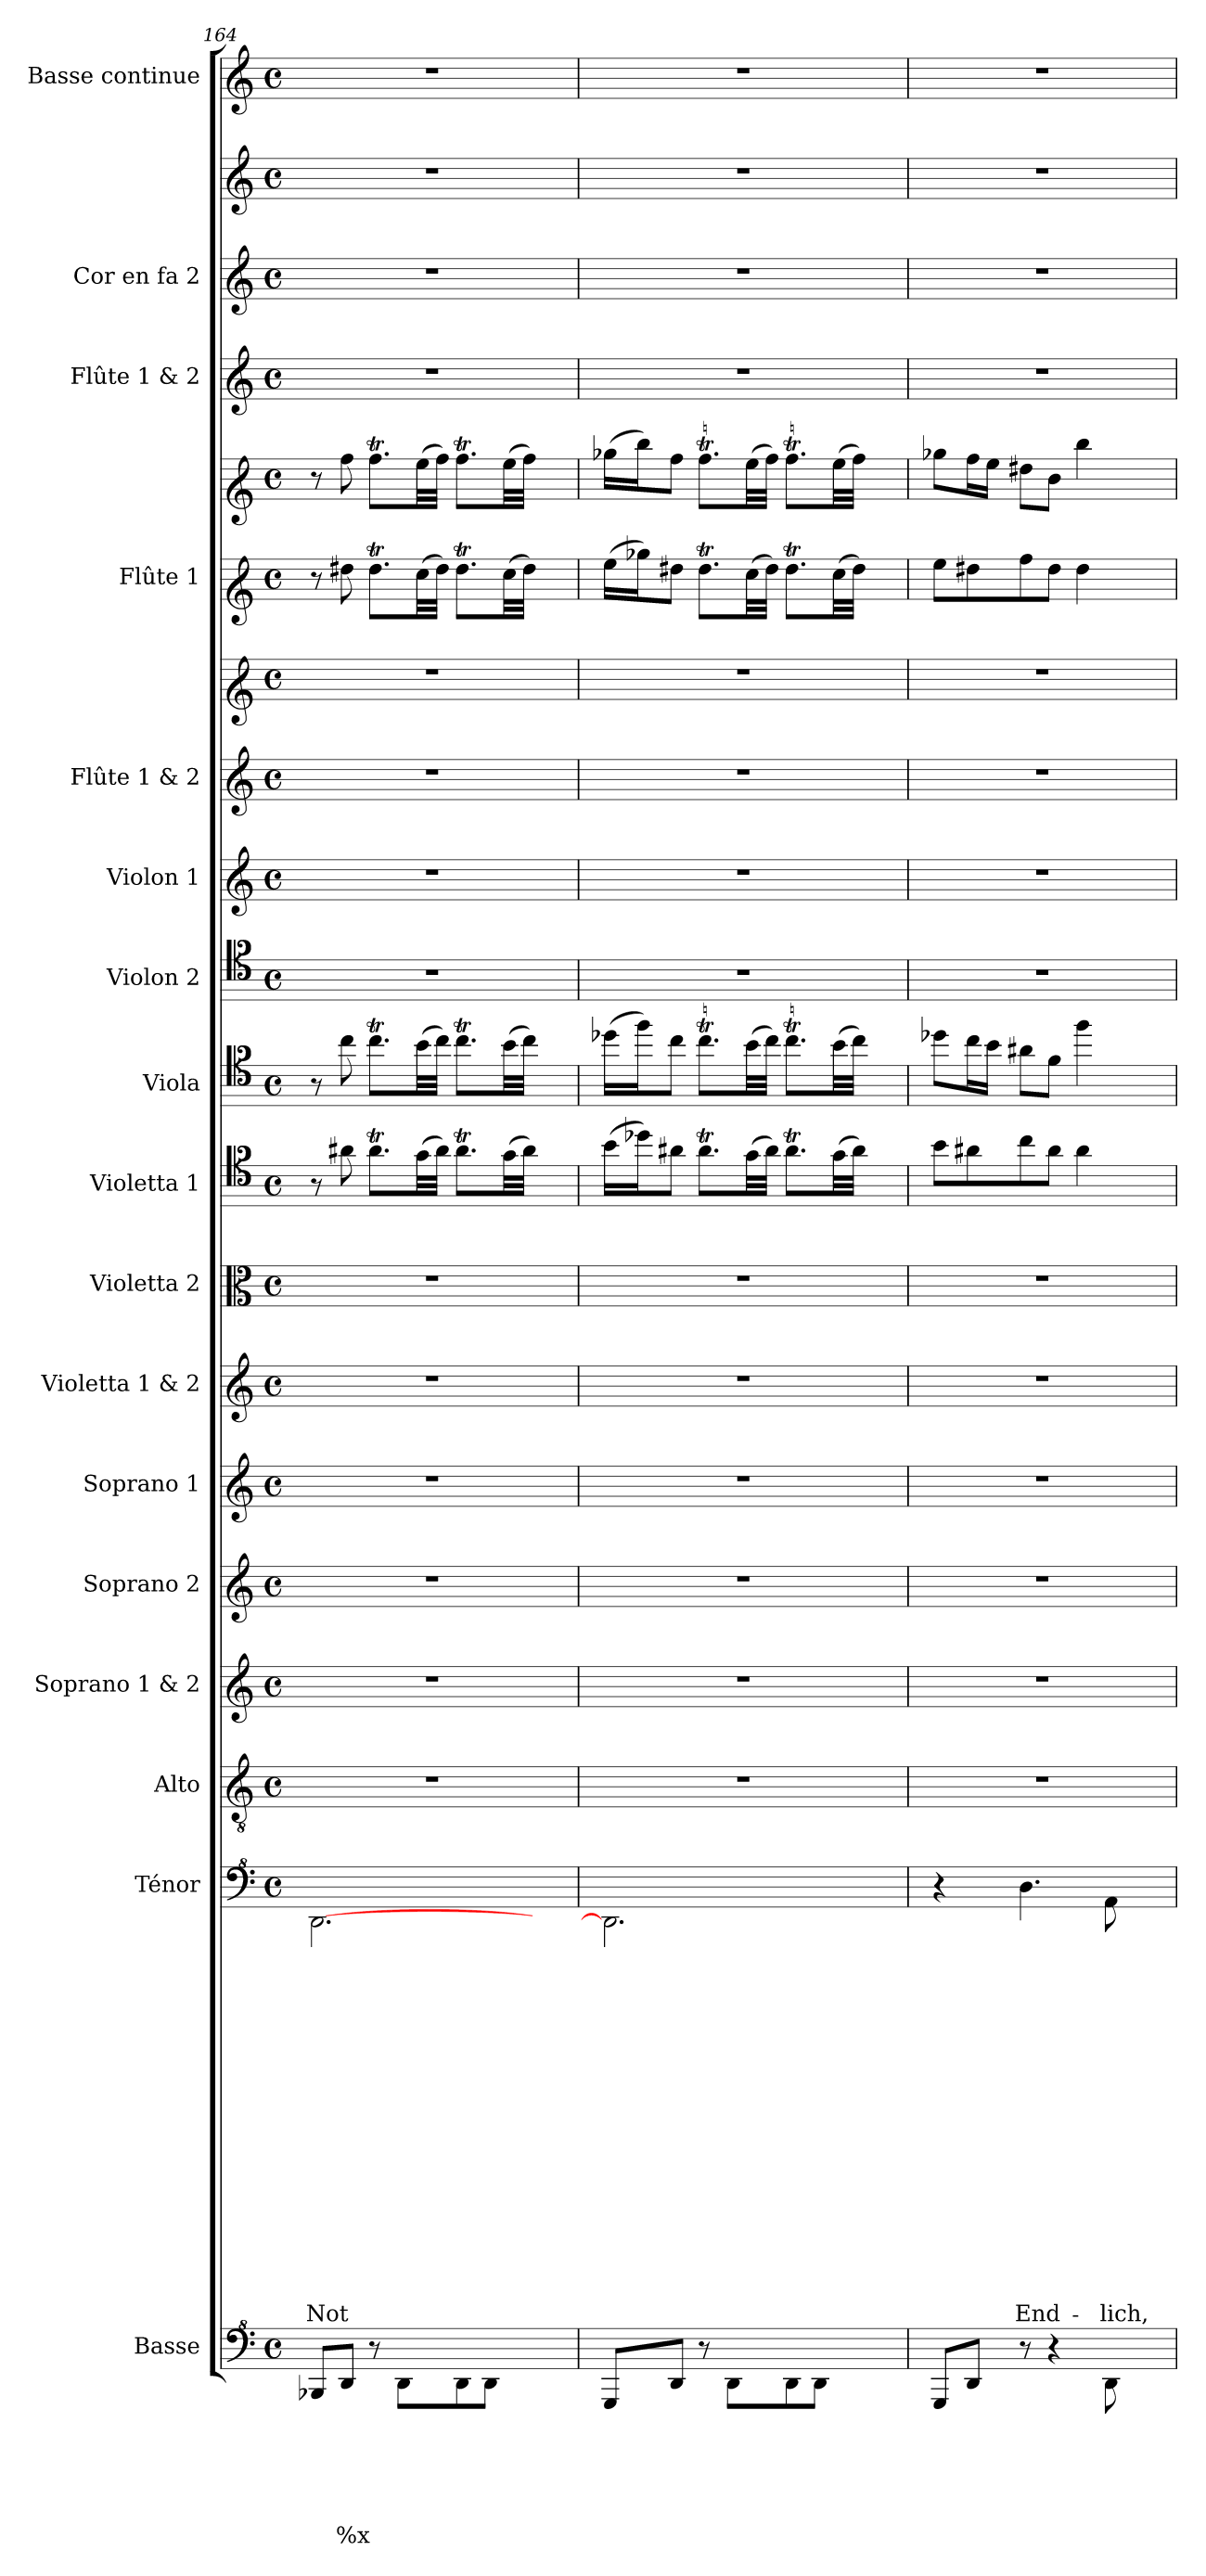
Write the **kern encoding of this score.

**kern	**text	**text	**text	**text	**text	**text	**kern	**text	**text	**text	**text	**text	**text	**text	**text	**text	**text	**text	**text	**text	**text	**text	**text	**text	**kern	**kern	**kern	**kern	**kern	**kern	**kern	**kern	**kern	**kern	**kern	**kern	**kern	**kern	**kern	**kern	**kern	**kern
*part17	*part17	*part17	*part17	*part17	*part17	*part17	*part16	*part16	*part16	*part16	*part16	*part16	*part16	*part16	*part16	*part16	*part16	*part16	*part16	*part16	*part16	*part16	*part16	*part16	*part15	*part14	*part13	*part12	*part11	*part10	*part9	*part8	*part7	*part6	*part5	*part5	*part4	*part4	*part3	*part2	*part2	*part1
*staff20	*staff20	*staff20	*staff20	*staff20	*staff20	*staff20	*staff19	*staff19	*staff19	*staff19	*staff19	*staff19	*staff19	*staff19	*staff19	*staff19	*staff19	*staff19	*staff19	*staff19	*staff19	*staff19	*staff19	*staff19	*staff18	*staff17	*staff16	*staff15	*staff14	*staff13	*staff12	*staff11	*staff10	*staff9	*staff8	*staff7	*staff6	*staff5	*staff4	*staff3	*staff2	*staff1
*I"Basse	*	*	*	*	*	*	*I"Ténor	*	*	*	*	*	*	*	*	*	*	*	*	*	*	*	*	*	*I"Alto	*I"Soprano 1 & 2	*I"Soprano 2	*I"Soprano 1	*I"Violetta 1 & 2	*I"Violetta 2	*I"Violetta 1	*I"Viola	*I"Violon 2	*I"Violon 1	*I"Flûte 1 & 2	*	*I"Flûte 1	*	*I"Flûte 1 & 2	*I"Cor en fa 2	*	*I"Basse continue
*I'Bas	*	*	*	*	*	*	*I'T	*	*	*	*	*	*	*	*	*	*	*	*	*	*	*	*	*	*I'A	*	*I'S 2	*I'S 1	*	*I'Vta 2	*I'Vta 1	*I'Vla	*I'Vln 2	*I'Vln 1	*I'Vln 1	*	*I'Fl 1	*	*	*I'Cor 2	*	*I'BC
*clefF^4	*	*	*	*	*	*	*clefF^4	*	*	*	*	*	*	*	*	*	*	*	*	*	*	*	*	*	*clefGv2	*clefG2	*clefG2	*clefG2	*clefG2	*clefC3	*clefC5	*clefC5	*clefC5	*clefG2	*clefG2	*clefG1	*clefG1	*clefG1	*clefG2	*clefG2	*clefG2	*clefG2
*ITrd7c12	*	*	*	*	*	*	*	*	*	*	*	*	*	*	*	*	*	*	*	*	*	*	*	*	*	*	*	*	*	*	*	*	*	*	*	*	*	*	*	*	*ITrd4c7	*ITrd4c7
*k[]	*	*	*	*	*	*	*k[]	*	*	*	*	*	*	*	*	*	*	*	*	*	*	*	*	*	*k[]	*k[]	*k[]	*k[]	*k[]	*k[]	*k[]	*k[]	*k[]	*k[]	*k[]	*k[]	*k[]	*k[]	*k[]	*k[]	*k[b-]	*k[b-]
*C:	*	*	*	*	*	*	*C:	*	*	*	*	*	*	*	*	*	*	*	*	*	*	*	*	*	*C:	*C:	*C:	*C:	*C:	*C:	*C:	*C:	*C:	*C:	*C:	*C:	*C:	*C:	*C:	*C:	*F:	*F:
*M4/4	*	*	*	*	*	*	*M4/4	*	*	*	*	*	*	*	*	*	*	*	*	*	*	*	*	*	*M4/4	*M4/4	*M4/4	*M4/4	*M4/4	*M4/4	*M4/4	*M4/4	*M4/4	*M4/4	*M4/4	*M4/4	*M4/4	*M4/4	*M4/4	*M4/4	*M4/4	*M4/4
*met(c)	*	*	*	*	*	*	*met(c)	*	*	*	*	*	*	*	*	*	*	*	*	*	*	*	*	*	*met(c)	*met(c)	*met(c)	*met(c)	*met(c)	*met(c)	*met(c)	*met(c)	*met(c)	*met(c)	*met(c)	*met(c)	*met(c)	*met(c)	*met(c)	*met(c)	*met(c)	*met(c)
=164	=164	=164	=164	=164	=164	=164	=164	=164	=164	=164	=164	=164	=164	=164	=164	=164	=164	=164	=164	=164	=164	=164	=164	=164	=164	=164	=164	=164	=164	=164	=164	=164	=164	=164	=164	=164	=164	=164	=164	=164	=164	=164
8BBB-/L	.	.	.	.	.	.	[2.D\	.	.	.	.	.	.	.	.	.	.	.	.	.	.	.	.	Not	1r	1r	1r	1r	1r	1r	8r	8r	1r	1r	1r	1r	8r	8r	1r	1r	1r	1r
8DD/J	.	.	.	.	.	%x	.	.	.	.	.	.	.	.	.	.	.	.	.	.	.	.	.	.	.	.	.	.	.	.	8f#X\	8a\	.	.	.	.	8ff#X\	8aa\	.	.	.	.
8r	.	.	.	.	.	.	.	.	.	.	.	.	.	.	.	.	.	.	.	.	.	.	.	.	.	.	.	.	.	.	8.f#t\L	8.aT\L	.	.	.	.	8.ff#t\L	8.aaT\L	.	.	.	.
8DD\L	.	.	.	.	.	.	.	.	.	.	.	.	.	.	.	.	.	.	.	.	.	.	.	.	.	.	.	.	.	.	.	.	.	.	.	.	.	.	.	.	.	.
.	.	.	.	.	.	.	.	.	.	.	.	.	.	.	.	.	.	.	.	.	.	.	.	.	.	.	.	.	.	.	(>32e\LL	(>32g\LL	.	.	.	.	(>32ee\LL	(>32gg\LL	.	.	.	.
.	.	.	.	.	.	.	.	.	.	.	.	.	.	.	.	.	.	.	.	.	.	.	.	.	.	.	.	.	.	.	32f#\JJJ)	32a\JJJ)	.	.	.	.	32ff#\JJJ)	32aa\JJJ)	.	.	.	.
8DD\	.	.	.	.	.	.	.	.	.	.	.	.	.	.	.	.	.	.	.	.	.	.	.	.	.	.	.	.	.	.	8.f#t\L	8.aT\L	.	.	.	.	8.ff#t\L	8.aaT\L	.	.	.	.
8DD\J	.	.	.	.	.	.	.	.	.	.	.	.	.	.	.	.	.	.	.	.	.	.	.	.	.	.	.	.	.	.	.	.	.	.	.	.	.	.	.	.	.	.
.	.	.	.	.	.	.	.	.	.	.	.	.	.	.	.	.	.	.	.	.	.	.	.	.	.	.	.	.	.	.	(>32e\LL	(>32g\LL	.	.	.	.	(>32ee\LL	(>32gg\LL	.	.	.	.
.	.	.	.	.	.	.	.	.	.	.	.	.	.	.	.	.	.	.	.	.	.	.	.	.	.	.	.	.	.	.	32f#\JJJ)	32a\JJJ)	.	.	.	.	32ff#\JJJ)	32aa\JJJ)	.	.	.	.
4ryy	.	.	.	.	.	.	4ryy	.	.	.	.	.	.	.	.	.	.	.	.	.	.	.	.	.	.	.	.	.	.	.	4ryy	4ryy	.	.	.	.	4ryy	4ryy	.	.	.	.
=165	=165	=165	=165	=165	=165	=165	=165	=165	=165	=165	=165	=165	=165	=165	=165	=165	=165	=165	=165	=165	=165	=165	=165	=165	=165	=165	=165	=165	=165	=165	=165	=165	=165	=165	=165	=165	=165	=165	=165	=165	=165	=165
8GGG/L	.	.	.	.	.	.	2.D\]	.	.	.	.	.	.	.	.	.	.	.	.	.	.	.	.	.	1r	1r	1r	1r	1r	1r	(>16g\LL	(>16b-\LL	1r	1r	1r	1r	(>16gg\LL	(>16bb-\LL	1r	1r	1r	1r
.	.	.	.	.	.	.	.	.	.	.	.	.	.	.	.	.	.	.	.	.	.	.	.	.	.	.	.	.	.	.	16b-\J)	16dd\J)	.	.	.	.	16bb-\J)	16ddd\J)	.	.	.	.
8DD/J	.	.	.	.	.	.	.	.	.	.	.	.	.	.	.	.	.	.	.	.	.	.	.	.	.	.	.	.	.	.	8f#X\J	8a\J	.	.	.	.	8ff#X\J	8aa\J	.	.	.	.
8r	.	.	.	.	.	.	.	.	.	.	.	.	.	.	.	.	.	.	.	.	.	.	.	.	.	.	.	.	.	.	8.f#t\L	8.aT\L	.	.	.	.	8.ff#t\L	8.aaT\L	.	.	.	.
8DD\L	.	.	.	.	.	.	.	.	.	.	.	.	.	.	.	.	.	.	.	.	.	.	.	.	.	.	.	.	.	.	.	.	.	.	.	.	.	.	.	.	.	.
.	.	.	.	.	.	.	.	.	.	.	.	.	.	.	.	.	.	.	.	.	.	.	.	.	.	.	.	.	.	.	(>32e\LL	(>32g\LL	.	.	.	.	(>32ee\LL	(>32gg\LL	.	.	.	.
.	.	.	.	.	.	.	.	.	.	.	.	.	.	.	.	.	.	.	.	.	.	.	.	.	.	.	.	.	.	.	32f#\JJJ)	32a\JJJ)	.	.	.	.	32ff#\JJJ)	32aa\JJJ)	.	.	.	.
8DD\	.	.	.	.	.	.	.	.	.	.	.	.	.	.	.	.	.	.	.	.	.	.	.	.	.	.	.	.	.	.	8.f#t\L	8.aT\L	.	.	.	.	8.ff#t\L	8.aaT\L	.	.	.	.
8DD\J	.	.	.	.	.	.	.	.	.	.	.	.	.	.	.	.	.	.	.	.	.	.	.	.	.	.	.	.	.	.	.	.	.	.	.	.	.	.	.	.	.	.
.	.	.	.	.	.	.	.	.	.	.	.	.	.	.	.	.	.	.	.	.	.	.	.	.	.	.	.	.	.	.	(>32e\LL	(>32g\LL	.	.	.	.	(>32ee\LL	(>32gg\LL	.	.	.	.
.	.	.	.	.	.	.	.	.	.	.	.	.	.	.	.	.	.	.	.	.	.	.	.	.	.	.	.	.	.	.	32f#\JJJ)	32a\JJJ)	.	.	.	.	32ff#\JJJ)	32aa\JJJ)	.	.	.	.
4ryy	.	.	.	.	.	.	4ryy	.	.	.	.	.	.	.	.	.	.	.	.	.	.	.	.	.	.	.	.	.	.	.	4ryy	4ryy	.	.	.	.	4ryy	4ryy	.	.	.	.
!!LO:PB:g=z
=166	=166	=166	=166	=166	=166	=166	=166	=166	=166	=166	=166	=166	=166	=166	=166	=166	=166	=166	=166	=166	=166	=166	=166	=166	=166	=166	=166	=166	=166	=166	=166	=166	=166	=166	=166	=166	=166	=166	=166	=166	=166	=166
8GGG/L	.	.	.	.	.	.	4r	.	.	.	.	.	.	.	.	.	.	.	.	.	.	.	.	.	1r	1r	1r	1r	1r	1r	8g\L	8b-\L	1r	1r	1r	1r	8gg\L	8bb-\L	1r	1r	1r	1r
8DD/J	.	.	.	.	.	.	.	.	.	.	.	.	.	.	.	.	.	.	.	.	.	.	.	.	.	.	.	.	.	.	8f#X\	16a\L	.	.	.	.	8ff#X\	16aa\L	.	.	.	.
.	.	.	.	.	.	.	.	.	.	.	.	.	.	.	.	.	.	.	.	.	.	.	.	.	.	.	.	.	.	.	.	16g\JJ	.	.	.	.	.	16gg\JJ	.	.	.	.
8r	.	.	.	.	.	.	4.d\	.	.	.	.	.	.	.	.	.	.	.	.	.	.	.	.	End-	.	.	.	.	.	.	8a\	8f#X\L	.	.	.	.	8aa\	8ff#X\L	.	.	.	.
4r	.	.	.	.	.	.	.	.	.	.	.	.	.	.	.	.	.	.	.	.	.	.	.	.	.	.	.	.	.	.	8f#\J	8d\J	.	.	.	.	8ff#\J	8dd\J	.	.	.	.
.	.	.	.	.	.	.	.	.	.	.	.	.	.	.	.	.	.	.	.	.	.	.	.	.	.	.	.	.	.	.	4f#\	4dd\	.	.	.	.	4ff#\	4ddd\	.	.	.	.
8DD\	.	.	.	.	.	.	8A\	.	.	.	.	.	.	.	.	.	.	.	.	.	.	.	.	-lich,	.	.	.	.	.	.	.	.	.	.	.	.	.	.	.	.	.	.
4ryy	.	.	.	.	.	.	4ryy	.	.	.	.	.	.	.	.	.	.	.	.	.	.	.	.	.	.	.	.	.	.	.	4ryy	4ryy	.	.	.	.	4ryy	4ryy	.	.	.	.
=	=	=	=	=	=	=	=	=	=	=	=	=	=	=	=	=	=	=	=	=	=	=	=	=	=	=	=	=	=	=	=	=	=	=	=	=	=	=	=	=	=	=
*-	*-	*-	*-	*-	*-	*-	*-	*-	*-	*-	*-	*-	*-	*-	*-	*-	*-	*-	*-	*-	*-	*-	*-	*-	*-	*-	*-	*-	*-	*-	*-	*-	*-	*-	*-	*-	*-	*-	*-	*-	*-	*-
